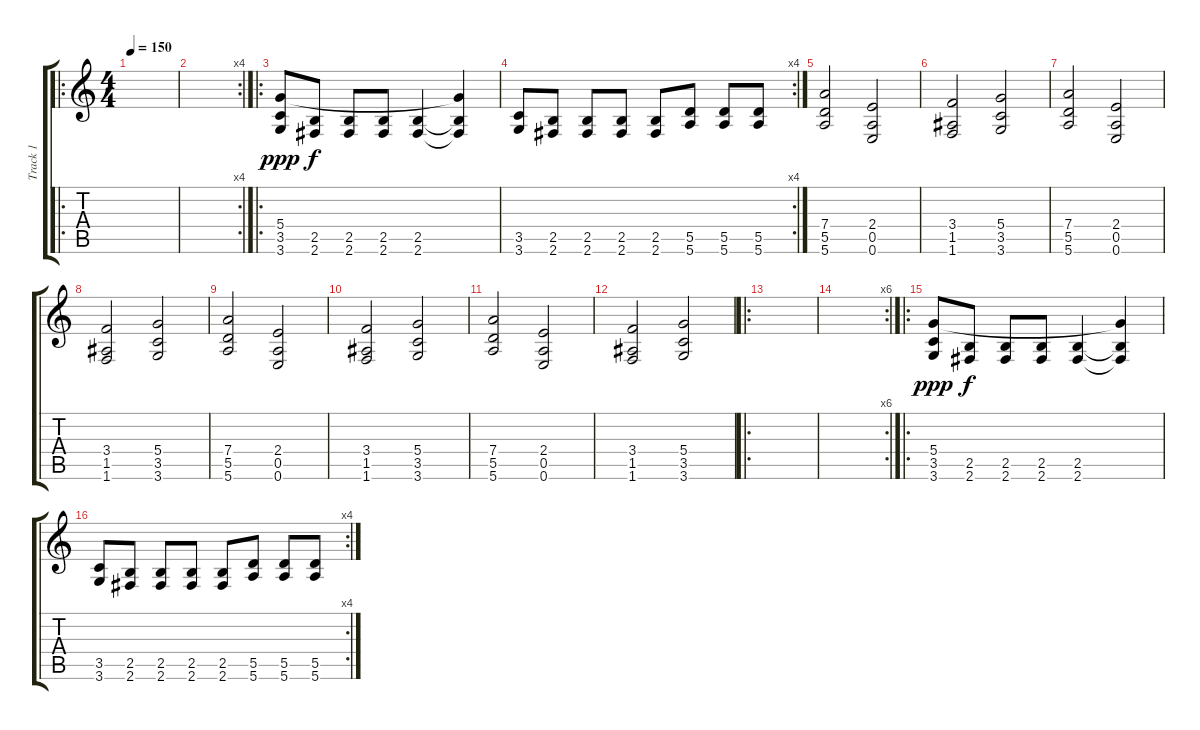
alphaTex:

\track ("Track 1" "Track 1") {instrument distortionguitar}
\staff {score tabs}
\tuning (E4 B3 G3 D3 A2 E2) {hide}
\ro
\ts (4 4)
\tempo 150
\clef g2
\ks c
|
\rc 4
|
\ro
(5.4 3.5 3.6).8{dy ppp} (2.5 2.6).8{dy f} (2.5 2.6).8 (2.5 2.6).8 (2.5 2.6).4 (5.4{t} 2.5{t} 2.6{t}).4 |
\rc 4
(3.5 3.6).8 (2.5 2.6).8 (2.5 2.6).8 (2.5 2.6).8 (2.5 2.6).8 (5.5 5.6).8 (5.5 5.6).8 (5.5 5.6).8 |
(7.4 5.5 5.6).2 (2.4 0.5 0.6).2 |
(3.4 1.5 1.6).2 (5.4 3.5 3.6).2 |
(7.4 5.5 5.6).2 (2.4 0.5 0.6).2 |
(3.4 1.5 1.6).2 (5.4 3.5 3.6).2 |
(7.4 5.5 5.6).2 (2.4 0.5 0.6).2 |
(3.4 1.5 1.6).2 (5.4 3.5 3.6).2 |
(7.4 5.5 5.6).2 (2.4 0.5 0.6).2 |
(3.4 1.5 1.6).2 (5.4 3.5 3.6).2 |
\ro
|
\rc 6
|
\ro
(5.4 3.5 3.6).8{dy ppp} (2.5 2.6).8{dy f} (2.5 2.6).8 (2.5 2.6).8 (2.5 2.6).4 (5.4{t} 2.5{t} 2.6{t}).4 |
\rc 4
(3.5 3.6).8 (2.5 2.6).8 (2.5 2.6).8 (2.5 2.6).8 (2.5 2.6).8 (5.5 5.6).8 (5.5 5.6).8 (5.5 5.6).8
